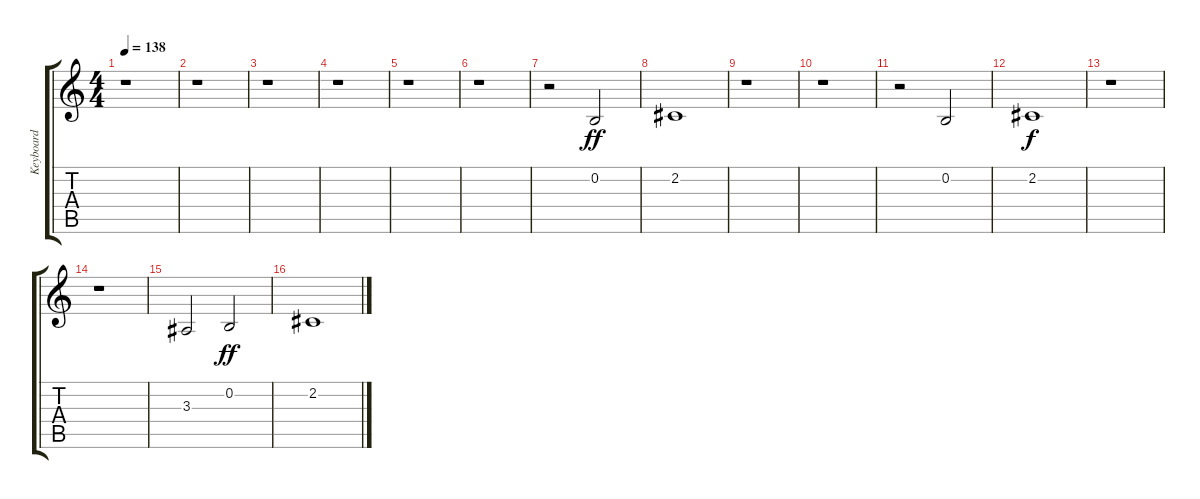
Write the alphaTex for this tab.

\track ("Keyboard" "Keyboard") {instrument rockorgan}
\staff {score tabs}
\tuning (E4 B3 G3 D3 A2 E2) {hide}
\ts (4 4)
\tempo 138
\clef g2
\ks c
r.1{dy f} |
r.1 |
r.1 |
r.1 |
r.1 |
r.1 |
r.2 0.2.2{dy ff} |
2.2.1 |
r.1 |
r.1 |
r.2 0.2.2 |
2.2.1{dy f} |
r.1 |
r.1 |
3.3.2 0.2.2{dy ff} |
2.2.1
